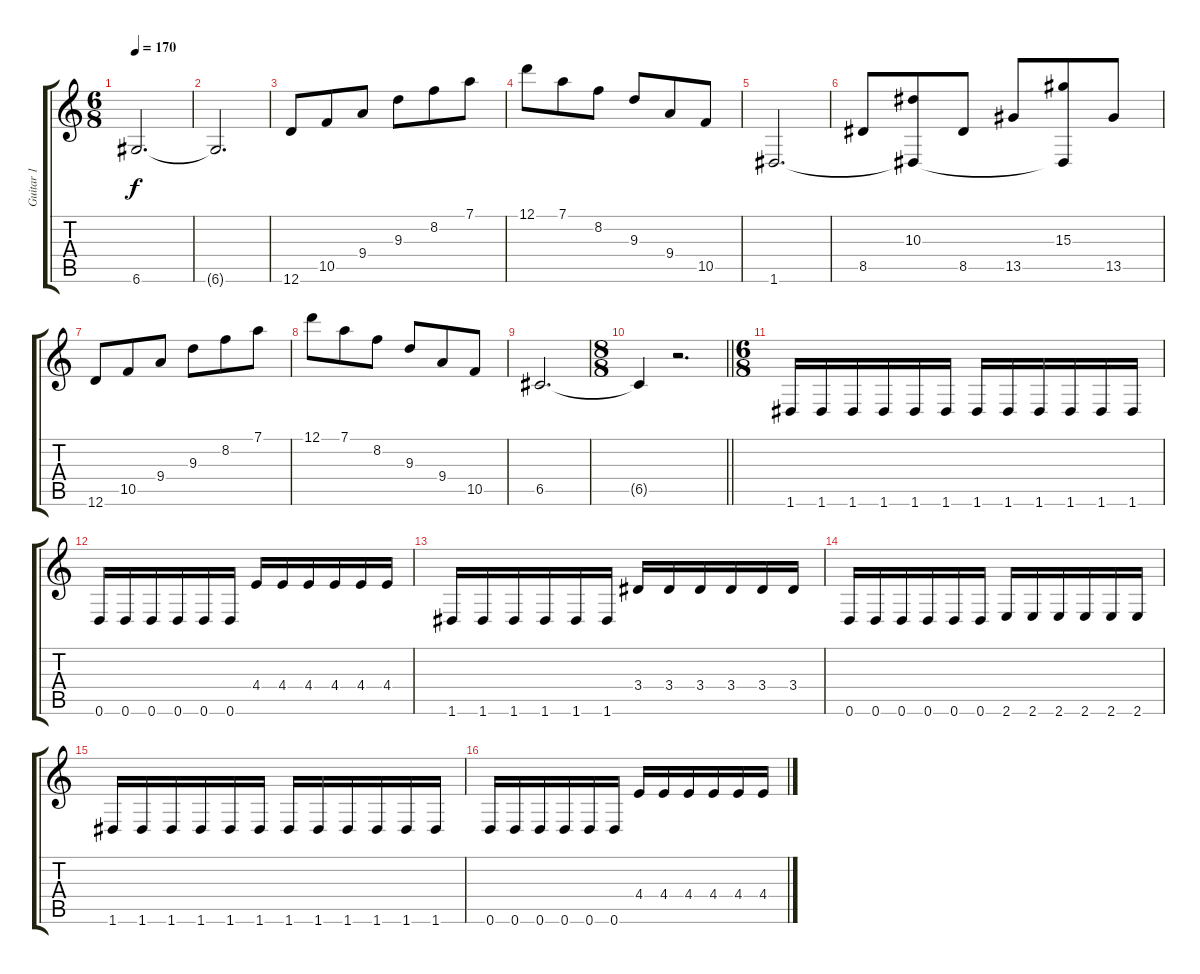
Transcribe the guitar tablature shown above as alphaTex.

\track ("Guitar 1" "Guitar 1") {instrument distortionguitar}
\staff {score tabs}
\tuning (D4 A3 F3 C3 G2 D2) {hide}
\ts (6 8)
\tempo 170
\clef g2
\ks c
6.6.2{d dy f} |
6.6{t}.2{d} |
12.6.8 10.5.8 9.4.8 9.3.8 8.2.8 7.1.8 |
12.1.8 7.1.8 8.2.8 9.3.8 9.4.8 10.5.8 |
1.6.2{d} |
8.5.8 (10.3 1.6{t}).8 8.5.8 13.5.8 (15.3 1.6{t}).8 13.5.8 |
12.6.8 10.5.8 9.4.8 9.3.8 8.2.8 7.1.8 |
12.1.8 7.1.8 8.2.8 9.3.8 9.4.8 10.5.8 |
6.5.2{d} |
\ts (8 8)
\barLineRight lightlight
6.5{t}.4 r.2{d} |
\ts (6 8)
1.6.16 1.6.16 1.6.16 1.6.16 1.6.16 1.6.16 1.6.16 1.6.16 1.6.16 1.6.16 1.6.16 1.6.16 |
0.6.16 0.6.16 0.6.16 0.6.16 0.6.16 0.6.16 4.4.16 4.4.16 4.4.16 4.4.16 4.4.16 4.4.16 |
1.6.16 1.6.16 1.6.16 1.6.16 1.6.16 1.6.16 3.4.16 3.4.16 3.4.16 3.4.16 3.4.16 3.4.16 |
0.6.16 0.6.16 0.6.16 0.6.16 0.6.16 0.6.16 2.6.16 2.6.16 2.6.16 2.6.16 2.6.16 2.6.16 |
1.6.16 1.6.16 1.6.16 1.6.16 1.6.16 1.6.16 1.6.16 1.6.16 1.6.16 1.6.16 1.6.16 1.6.16 |
0.6.16 0.6.16 0.6.16 0.6.16 0.6.16 0.6.16 4.4.16 4.4.16 4.4.16 4.4.16 4.4.16 4.4.16
